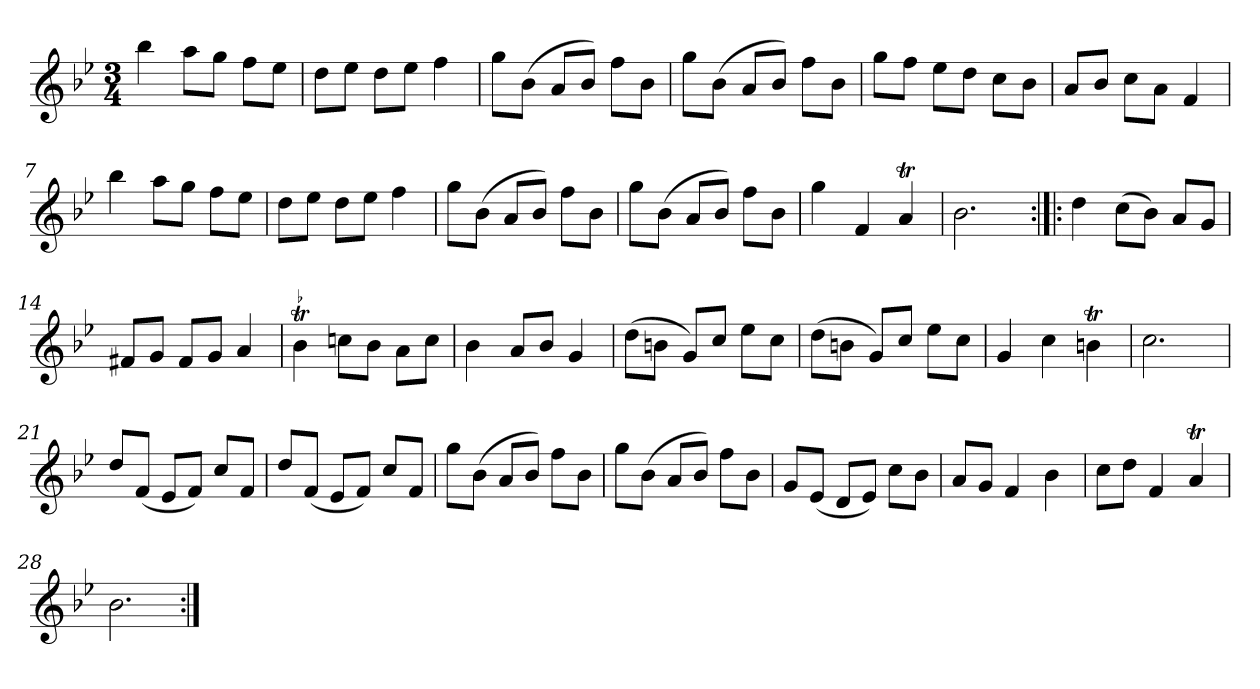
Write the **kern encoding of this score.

**kern
*part1
*staff1
*clefG2
*k[b-e-]
*B-:
*M3/4
*MM132
=1
4bb-
8aa\L
8gg\J
8ff\L
8ee-\J
=2
8dd\L
8ee-\J
8dd\L
8ee-\J
4ff
=3
8gg\L
(8b-\J
8a/L
8b-/J)
8ff\L
8b-\J
=4
8gg\L
(8b-\J
8a/L
8b-/J)
8ff\L
8b-\J
=5
8gg\L
8ff\J
8ee-\L
8dd\J
8cc\L
8b-\J
=6
8a/L
8b-/J
8cc\L
8a\J
4f
=7
4bb-
8aa\L
8gg\J
8ff\L
8ee-\J
=8
8dd\L
8ee-\J
8dd\L
8ee-\J
4ff
=9
8gg\L
(8b-\J
8a/L
8b-/J)
8ff\L
8b-\J
=10
8gg\L
(8b-\J
8a/L
8b-/J)
8ff\L
8b-\J
=11
4gg
4f
4at
=12
2.b-
=13:|!|:
4dd
(8cc\L
8b-\J)
8a/L
8g/J
=14
8f#X/L
8g/J
8f#/L
8g/J
4a
=15
!LO:TR:acc=-
4b-t
8ccn\L
8b-\J
8a\L
8cc\J
=16
4b-
8a/L
8b-/J
4g
=17
(8dd\L
8bn\J
8g/L)
8cc/J
8ee-\L
8cc\J
=18
(8dd\L
8bn\J
8g/L)
8cc/J
8ee-\L
8cc\J
=19
4g
4cc
4bnt
=20
2.cc
=21
8dd/L
(8f/J
8e-/L
8f/J)
8cc/L
8f/J
=22
8dd/L
(8f/J
8e-/L
8f/J)
8cc/L
8f/J
=23
8gg\L
(8b-\J
8a/L
8b-/J)
8ff\L
8b-\J
=24
8gg\L
(8b-\J
8a/L
8b-/J)
8ff\L
8b-\J
=25
8g/L
(8e-/J
8d/L
8e-/J)
8cc\L
8b-\J
=26
8a/L
8g/J
4f
4b-
=27
8cc\L
8dd\J
4f
4at
=28
2.b-
=:|!
*-
